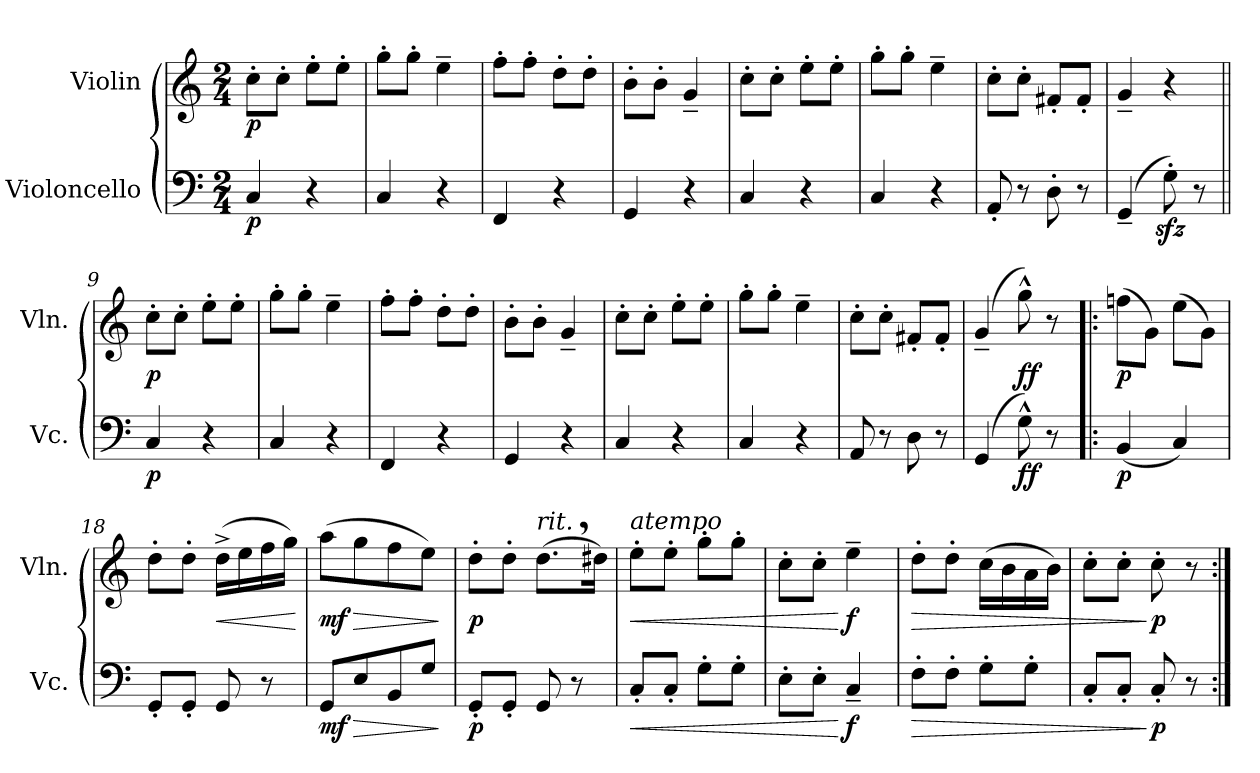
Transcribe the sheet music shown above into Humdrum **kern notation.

**kern	**dynam	**kern	**dynam
*part2	*part2	*part1	*part1
*staff2	*staff2	*staff1	*staff1
*I"Violoncello	*	*I"Violin	*
*I'Vc.	*	*I'Vln.	*
*clefF4	*	*clefG2	*
*k[]	*	*k[]	*
*M2/4	*	*M2/4	*
*MM60	*	*MM60	*
=1	=1	=1	=1
!	!LO:DY:b	!	!LO:DY:b
4C/	p	8cc'\L	p
.	.	8cc'\J	.
4r	.	8ee'\L	.
.	.	8ee'\J	.
=2	=2	=2	=2
4C/	.	8gg'\L	.
.	.	8gg'\J	.
4r	.	4ee~\	.
=3	=3	=3	=3
4FF/	.	8ff'\L	.
.	.	8ff'\J	.
4r	.	8dd'\L	.
.	.	8dd'\J	.
=4	=4	=4	=4
4GG/	.	8b'\L	.
.	.	8b'\J	.
4r	.	4g~/	.
=5	=5	=5	=5
4C/	.	8cc'\L	.
.	.	8cc'\J	.
4r	.	8ee'\L	.
.	.	8ee'\J	.
=6	=6	=6	=6
4C/	.	8gg'\L	.
.	.	8gg'\J	.
4r	.	4ee~\	.
=7	=7	=7	=7
8AA'/	.	8cc'\L	.
8r	.	8cc'\J	.
8D'\	.	8f#X'/L	.
8r	.	8f#'/J	.
!!LO:LB:g=z
=8	=8	=8	=8
(>4GG~/	.	4g~/	.
8Gzz<'\)	.	4r	.
8r	.	.	.
=9||	=9||	=9||	=9||
!	!LO:DY:b	!	!LO:DY:b
4C/	p	8cc'\L	p
.	.	8cc'\J	.
4r	.	8ee'\L	.
.	.	8ee'\J	.
=10	=10	=10	=10
4C/	.	8gg'\L	.
.	.	8gg'\J	.
4r	.	4ee~\	.
=11	=11	=11	=11
4FF/	.	8ff'\L	.
.	.	8ff'\J	.
4r	.	8dd'\L	.
.	.	8dd'\J	.
=12	=12	=12	=12
4GG/	.	8b'\L	.
.	.	8b'\J	.
4r	.	4g~/	.
=13	=13	=13	=13
4C/	.	8cc'\L	.
.	.	8cc'\J	.
4r	.	8ee'\L	.
.	.	8ee'\J	.
=14	=14	=14	=14
4C/	.	8gg'\L	.
.	.	8gg'\J	.
4r	.	4ee~\	.
=15	=15	=15	=15
8AA/	.	8cc'\L	.
8r	.	8cc'\J	.
8D\	.	8f#X'/L	.
8r	.	8f#'/J	.
!!LO:LB:g=z
=16	=16	=16	=16
(>4GG/	.	(>4g~/	.
!	!LO:DY:b	!	!LO:DY:b
8G^^\)	ff	8gg^^\)	ff
8r	.	8r	.
=17!|:	=17!|:	=17!|:	=17!|:
!	!LO:DY:b	!	!LO:DY:b
(<4BB/	p	(>8ffn\L	p
.	.	8g\J)	.
4C/)	.	(>8ee\L	.
.	.	8g\J)	.
=18	=18	=18	=18
8GG'/L	.	8dd'\L	.
8GG'/J	.	8dd'\J	.
!	!	!	!LO:HP:b
8GG/	.	(>16dd^\LL	<
.	.	16ee\	.
8r	.	16ff\	.
.	.	16gg\JJ)	.
.	.	.	[
=19	=19	=19	=19
!	!LO:HP:b	!	!LO:HP:b
!	!LO:DY:n=1:b	!	!LO:DY:n=1:b
8GG/L	> mf	(>8aa\L	> mf
8E/	.	8gg\	.
8BB/	.	8ff\	.
8G/J	.	8ee\J)	.
.	]	.	]
=20	=20	=20	=20
!	!LO:DY:b	!	!LO:DY:b
8GG'/L	p	8dd'\L	p
8GG'/J	.	8dd'\J	.
*	*	*MM52	*
!	!	!LO:TX:i:t=rit.	!
8GG/	.	(>8.dd,\L	.
8r	.	.	.
.	.	16dd#X\Jk)	.
=21	=21	=21	=21
*	*	*MM60	*
!	!	!LO:TX:a:i:t=atempo	!
!	!LO:HP:b	!	!LO:HP:b
8C'/L	<	8ee'\L	<
8C'/J	.	8ee'\J	.
8G'\L	.	8gg'\L	.
8G'\J	.	8gg'\J	.
!!LO:LB:g=z
=22	=22	=22	=22
8E'\L	.	8cc'\L	.
8E'\J	.	8cc'\J	.
!	!LO:DY:n=1:b	!	!LO:DY:n=1:b
4C~/	[ f	4ee~\	[ f
=23	=23	=23	=23
!	!LO:HP:b	!	!LO:HP:b
8F'\L	>	8dd'\L	>
8F'\J	.	8dd'\J	.
8G'\L	.	(>16cc\LL	.
.	.	16b\	.
8G'\J	.	16a\	.
.	.	16b\JJ)	.
=24	=24	=24	=24
8C'/L	.	8cc'\L	.
8C'/J	.	8cc'\J	.
!	!LO:DY:n=1:b	!	!LO:DY:n=1:b
8C'/	] p	8cc'\	] p
8r	.	8r	.
=:|!	=:|!	=:|!	=:|!
*-	*-	*-	*-
